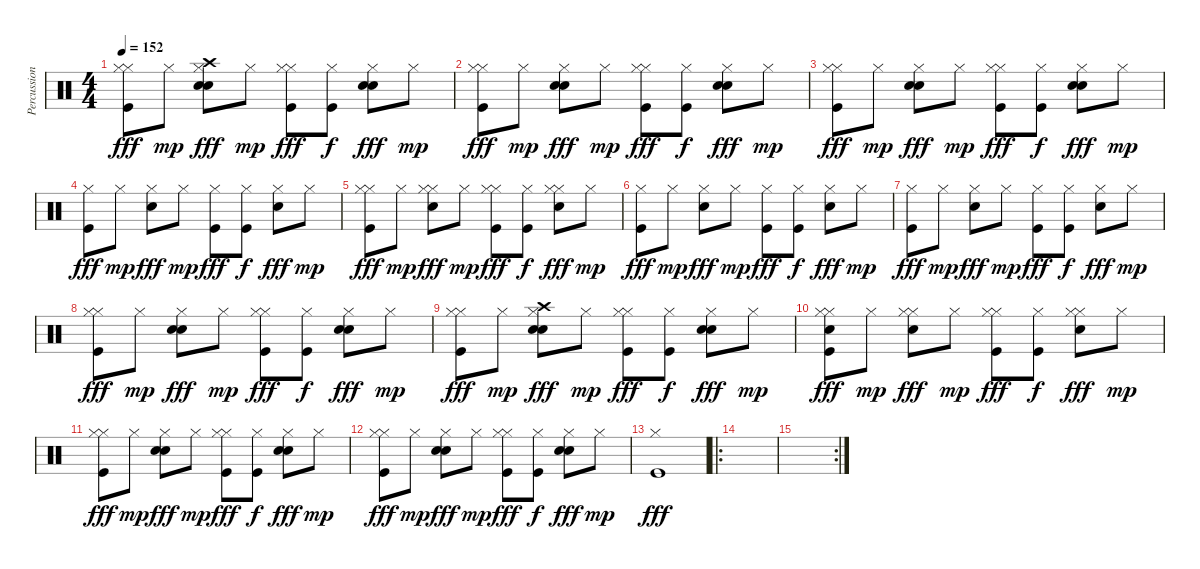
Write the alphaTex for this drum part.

\track ("Percussion" "Percussion") {instrument percussion}
\staff {score}
\articulation defaults
\ts (4 4)
\tempo 152
\clef neutral
\ks c
("Hi-Hat (closed)" "Kick (hit)" "Hi-Hat (closed)").8{dy fff} "Hi-Hat (closed)".8{dy mp} ("Snare (hit) 2" "Hi-Hat (closed)" "Electric Snare (hit)" "Crash high (hit)").8{dy fff} "Hi-Hat (closed)".8{dy mp} ("Hi-Hat (closed)" "Kick (hit)" "Hi-Hat (closed)").8{dy fff} ("Hi-Hat (closed)" "Kick (hit)").8{dy f} ("Snare (hit) 2" "Hi-Hat (closed)" "Electric Snare (hit)").8{dy fff} "Hi-Hat (closed)".8{dy mp} |
("Hi-Hat (closed)" "Kick (hit)" "Hi-Hat (closed)").8{dy fff} "Hi-Hat (closed)".8{dy mp} ("Snare (hit) 2" "Hi-Hat (closed)" "Electric Snare (hit)").8{dy fff} "Hi-Hat (closed)".8{dy mp} ("Hi-Hat (closed)" "Kick (hit)" "Hi-Hat (closed)").8{dy fff} ("Hi-Hat (closed)" "Kick (hit)").8{dy f} ("Snare (hit) 2" "Hi-Hat (closed)" "Electric Snare (hit)").8{dy fff} "Hi-Hat (closed)".8{dy mp} |
("Hi-Hat (closed)" "Kick (hit)" "Hi-Hat (closed)").8{dy fff} "Hi-Hat (closed)".8{dy mp} ("Snare (hit) 2" "Hi-Hat (closed)" "Electric Snare (hit)").8{dy fff} "Hi-Hat (closed)".8{dy mp} ("Hi-Hat (closed)" "Kick (hit)" "Hi-Hat (closed)").8{dy fff} ("Hi-Hat (closed)" "Kick (hit)").8{dy f} ("Snare (hit) 2" "Hi-Hat (closed)" "Electric Snare (hit)").8{dy fff} "Hi-Hat (closed)".8{dy mp} |
("Hi-Hat (closed)" "Kick (hit)").8{dy fff} "Hi-Hat (closed)".8{dy mp} ("Snare (hit) 2" "Hi-Hat (closed)").8{dy fff} "Hi-Hat (closed)".8{dy mp} ("Hi-Hat (closed)" "Kick (hit)").8{dy fff} ("Hi-Hat (closed)" "Kick (hit)").8{dy f} ("Snare (hit) 2" "Hi-Hat (closed)").8{dy fff} "Hi-Hat (closed)".8{dy mp} |
("Hi-Hat (closed)" "Kick (hit)" "Hi-Hat (closed)").8{dy fff} "Hi-Hat (closed)".8{dy mp} ("Snare (hit) 2" "Hi-Hat (closed)" "Hi-Hat (closed)").8{dy fff} "Hi-Hat (closed)".8{dy mp} ("Hi-Hat (closed)" "Kick (hit)" "Hi-Hat (closed)").8{dy fff} ("Hi-Hat (closed)" "Kick (hit)").8{dy f} ("Snare (hit) 2" "Hi-Hat (closed)" "Hi-Hat (closed)").8{dy fff} "Hi-Hat (closed)".8{dy mp} |
("Hi-Hat (closed)" "Kick (hit)").8{dy fff} "Hi-Hat (closed)".8{dy mp} ("Snare (hit) 2" "Hi-Hat (closed)").8{dy fff} "Hi-Hat (closed)".8{dy mp} ("Hi-Hat (closed)" "Kick (hit)").8{dy fff} ("Hi-Hat (closed)" "Kick (hit)").8{dy f} ("Snare (hit) 2" "Hi-Hat (closed)").8{dy fff} "Hi-Hat (closed)".8{dy mp} |
("Hi-Hat (closed)" "Kick (hit)").8{dy fff} "Hi-Hat (closed)".8{dy mp} ("Snare (hit) 2" "Hi-Hat (closed)").8{dy fff} "Hi-Hat (closed)".8{dy mp} ("Hi-Hat (closed)" "Kick (hit)").8{dy fff} ("Hi-Hat (closed)" "Kick (hit)").8{dy f} ("Snare (hit) 2" "Hi-Hat (closed)").8{dy fff} "Hi-Hat (closed)".8{dy mp} |
("Hi-Hat (closed)" "Kick (hit)" "Hi-Hat (closed)").8{dy fff} "Hi-Hat (closed)".8{dy mp} ("Snare (hit) 2" "Hi-Hat (closed)" "Electric Snare (hit)").8{dy fff} "Hi-Hat (closed)".8{dy mp} ("Hi-Hat (closed)" "Kick (hit)" "Hi-Hat (closed)").8{dy fff} ("Hi-Hat (closed)" "Kick (hit)").8{dy f} ("Snare (hit) 2" "Hi-Hat (closed)" "Electric Snare (hit)").8{dy fff} "Hi-Hat (closed)".8{dy mp} |
("Hi-Hat (closed)" "Kick (hit)" "Hi-Hat (closed)").8{dy fff} "Hi-Hat (closed)".8{dy mp} ("Snare (hit) 2" "Hi-Hat (closed)" "Electric Snare (hit)" "Crash high (hit)").8{dy fff} "Hi-Hat (closed)".8{dy mp} ("Hi-Hat (closed)" "Kick (hit)" "Hi-Hat (closed)").8{dy fff} ("Hi-Hat (closed)" "Kick (hit)").8{dy f} ("Snare (hit) 2" "Hi-Hat (closed)" "Electric Snare (hit)").8{dy fff} "Hi-Hat (closed)".8{dy mp} |
("Hi-Hat (closed)" "Kick (hit)" "Hi-Hat (closed)" "Electric Snare (hit)").8{dy fff} "Hi-Hat (closed)".8{dy mp} ("Snare (hit) 2" "Hi-Hat (closed)" "Hi-Hat (closed)").8{dy fff} "Hi-Hat (closed)".8{dy mp} ("Hi-Hat (closed)" "Kick (hit)" "Hi-Hat (closed)").8{dy fff} ("Hi-Hat (closed)" "Kick (hit)").8{dy f} ("Snare (hit) 2" "Hi-Hat (closed)" "Hi-Hat (closed)").8{dy fff} "Hi-Hat (closed)".8{dy mp} |
("Hi-Hat (closed)" "Kick (hit)" "Hi-Hat (closed)").8{dy fff} "Hi-Hat (closed)".8{dy mp} ("Snare (hit) 2" "Hi-Hat (closed)" "Electric Snare (hit)").8{dy fff} "Hi-Hat (closed)".8{dy mp} ("Hi-Hat (closed)" "Kick (hit)" "Hi-Hat (closed)").8{dy fff} ("Hi-Hat (closed)" "Kick (hit)").8{dy f} ("Snare (hit) 2" "Hi-Hat (closed)" "Electric Snare (hit)").8{dy fff} "Hi-Hat (closed)".8{dy mp} |
("Hi-Hat (closed)" "Kick (hit)" "Hi-Hat (closed)").8{dy fff} "Hi-Hat (closed)".8{dy mp} ("Snare (hit) 2" "Hi-Hat (closed)" "Electric Snare (hit)").8{dy fff} "Hi-Hat (closed)".8{dy mp} ("Hi-Hat (closed)" "Kick (hit)" "Hi-Hat (closed)").8{dy fff} ("Hi-Hat (closed)" "Kick (hit)").8{dy f} ("Snare (hit) 2" "Hi-Hat (closed)" "Electric Snare (hit)").8{dy fff} "Hi-Hat (closed)".8{dy mp} |
("Hi-Hat (closed)" "Kick (hit)").1{dy fff} |
\ro
|
\rc 2
